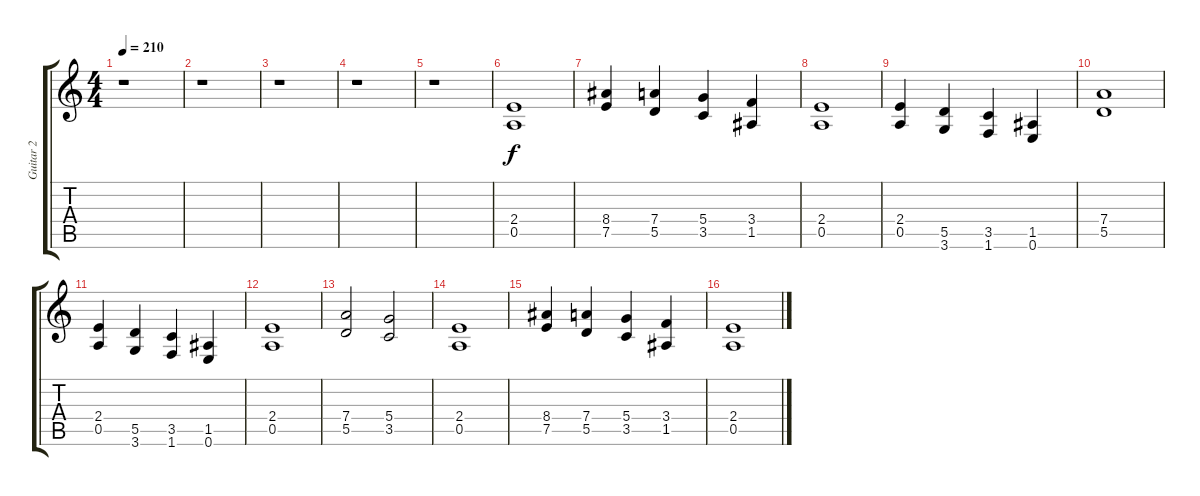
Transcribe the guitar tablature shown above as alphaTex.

\track ("Guitar 2" "Guitar 2") {instrument overdrivenguitar}
\staff {score tabs}
\tuning (E4 B3 G3 D3 A2 E2) {hide}
\ts (4 4)
\tempo 210
\clef g2
\ks c
r.1{dy f} |
r.1 |
r.1 |
r.1 |
r.1 |
(2.4 0.5).1 |
(8.4 7.5).4 (7.4 5.5).4 (5.4 3.5).4 (3.4 1.5).4 |
(2.4 0.5).1 |
(2.4 0.5).4 (5.5 3.6).4 (3.5 1.6).4 (1.5 0.6).4 |
(7.4 5.5).1 |
(2.4 0.5).4 (5.5 3.6).4 (3.5 1.6).4 (1.5 0.6).4 |
(2.4 0.5).1 |
(7.4 5.5).2 (5.4 3.5).2 |
(2.4 0.5).1 |
(8.4 7.5).4 (7.4 5.5).4 (5.4 3.5).4 (3.4 1.5).4 |
(2.4 0.5).1
